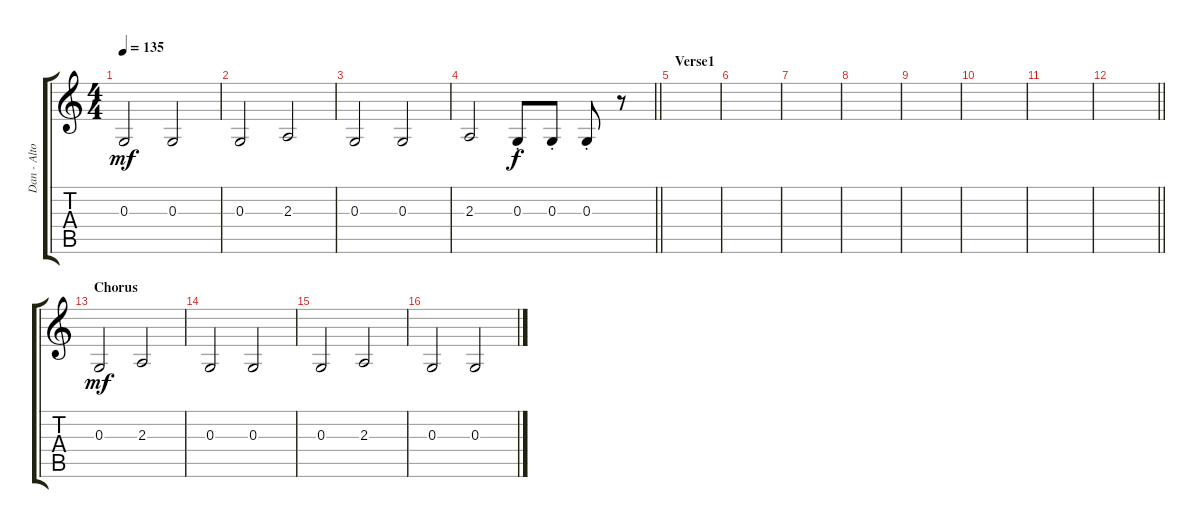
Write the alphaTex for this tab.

\track ("Dan - Alto Sax" "Dan - Alto") {instrument altosax}
\staff {score tabs}
\tuning (E4 B3 G3 D3 A2 E2) {hide}
\ts (4 4)
\tempo 135
\clef g2
\ks c
0.3.2{dy mf} 0.3.2 |
0.3.2 2.3.2 |
0.3.2 0.3.2 |
\barLineRight lightlight
2.3.2 0.3{st}.8{dy f} 0.3{st}.8 0.3{st}.8 r.8 |
\section ("" "Verse1")
|
|
|
|
|
|
|
\barLineRight lightlight
|
\section ("" "Chorus")
0.3.2{dy mf} 2.3.2 |
0.3.2 0.3.2 |
0.3.2 2.3.2 |
0.3.2 0.3.2
